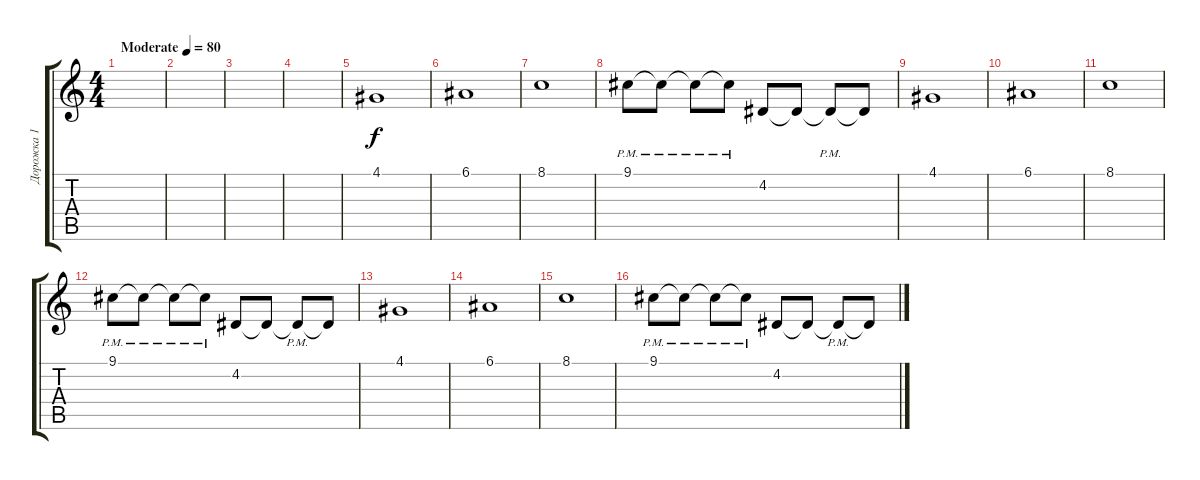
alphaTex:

\track ("Дорожка 1" "Дорожка 1") {instrument synthstrings1}
\staff {score tabs}
\tuning (E4 B3 G3 D3 A2 E2) {hide}
\ts (4 4)
\tempo (80 "Moderate")
\clef g2
\ks c
|
|
|
|
4.1.1 |
6.1.1 |
8.1.1 |
9.1{pm}.8 9.1{pm t}.8 9.1{pm t}.8 9.1{pm t}.8 4.2.8 4.2{t}.8 4.2{pm t}.8 4.2{t}.8 |
4.1.1 |
6.1.1 |
8.1.1 |
9.1{pm}.8 9.1{pm t}.8 9.1{pm t}.8 9.1{pm t}.8 4.2.8 4.2{t}.8 4.2{pm t}.8 4.2{t}.8 |
4.1.1 |
6.1.1 |
8.1.1 |
9.1{pm}.8 9.1{pm t}.8 9.1{pm t}.8 9.1{pm t}.8 4.2.8 4.2{t}.8 4.2{pm t}.8 4.2{t}.8
